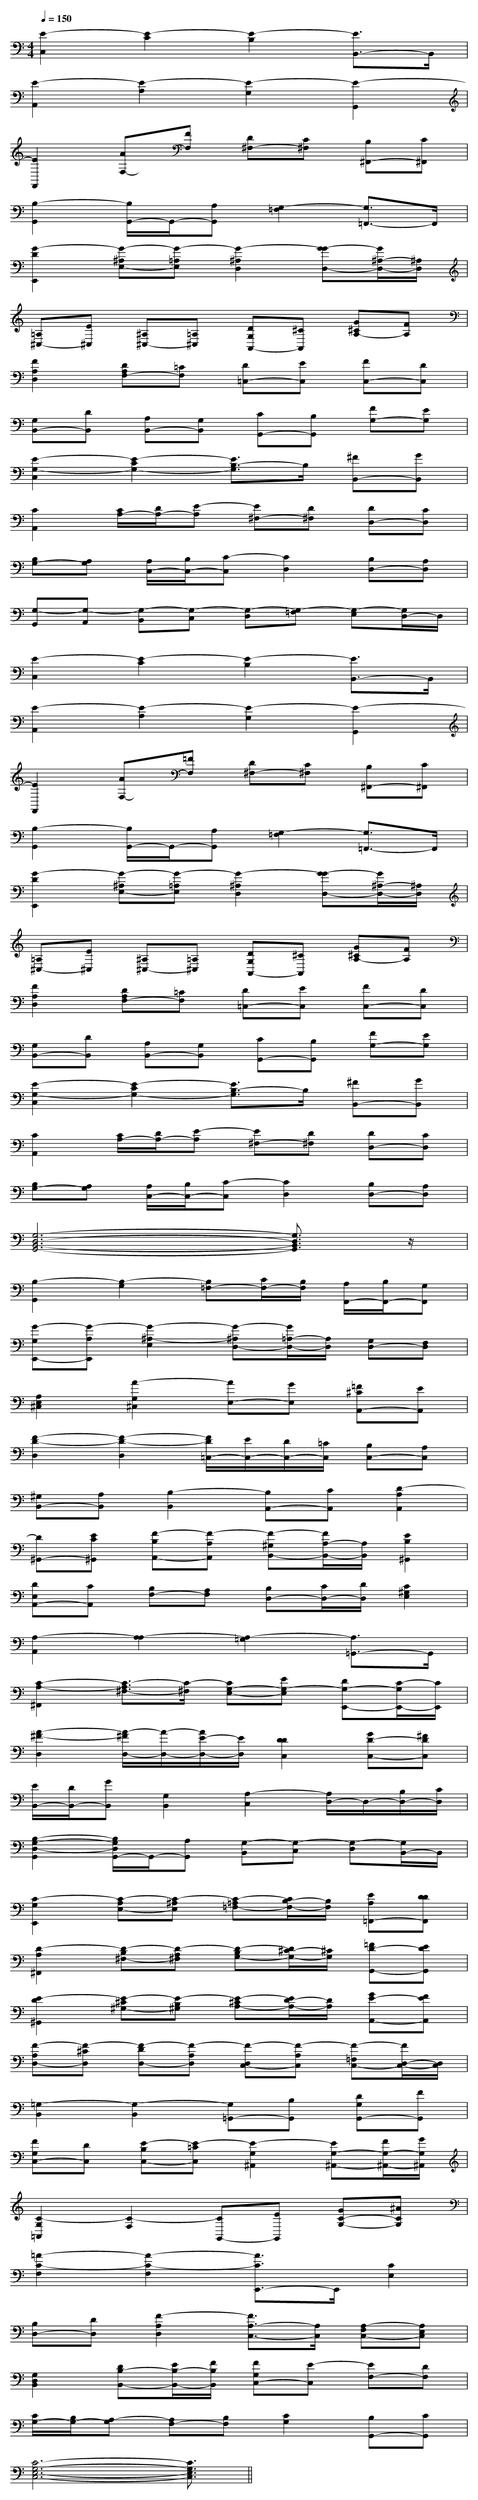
X:1
T:
M: 4/4
L: 1/8
Q:1/4=150
K:C % 0 sharps
V:1
[E2-C,2] [E2-C2] [E2-B,2] [E3/2B,,3/2-]B,,/2|
[E2-A,,2] [E2-A,2] [E2-G,2] [E2-G,,2]|
[E2F,,2] [AF,-][FF,] [D^F,-][C^F,] [B,^F,,-][C^F,,]|
[B,2-G,,2] [B,/2G,,/2-]G,,/2-[A,G,,] [G,2-=F,2] [G,3/2=F,,3/2-]F,,/2|
[G2-D2E,,2] [G-^A,E,-][G-=A,E,] [G2-^A,2D,2] [G-GD,-][G/2^A,/2-D,/2-][^A,/2D,/2]|
[=A,^C,-][E^C,] [^A,^C,-][=A,^C,] [DG,A,,-][^CA,,] [G^CA,-][FA,]|
[F2A,2D,2] [DA,F,-][=CF,] [D=C,-][EC,] [FC,-][DC,]|
[G,B,,-][DB,,] [A,B,,-][G,B,,] [CG,,-][B,G,,] [FG,-][EG,]|
[E2-G,2-C,2] [E2-C2G,2-] [E3/2B,3/2-G,3/2]B,/2 [^FB,,-][GB,,]|
[C2A,,2] [C/2A,/2-][D/2A,/2-][E-A,] [E^F,-][D^F,] [DD,-][CD,]|
[B,G,-][A,G,] [A,/2C,/2-][B,/2C,/2-][C-C,] [C2D,2] [B,D,-][A,D,]|
[G,-G,,][G,-A,,] [G,-B,,][G,-C,] [G,-D,][G,-=F,] [G,-E,][G,/2D,/2-]D,/2|
[E2-C,2] [E2-C2] [E2-B,2] [E3/2B,,3/2-]B,,/2|
[E2-A,,2] [E2-A,2] [E2-G,2] [E2-G,,2]|
[E2F,,2] [AF,-][=FF,] [D^F,-][C^F,] [B,^F,,-][C^F,,]|
[B,2-G,,2] [B,/2G,,/2-]G,,/2-[A,G,,] [G,2-=F,2] [G,3/2=F,,3/2-]F,,/2|
[G2-D2E,,2] [G-^A,E,-][G-=A,E,] [G2-^A,2D,2] [G-GD,-][G/2^A,/2-D,/2-][^A,/2D,/2]|
[=A,^C,-][E^C,] [^A,^C,-][=A,^C,] [DG,A,,-][^CA,,] [G^CA,-][FA,]|
[F2A,2D,2] [DA,F,-][=CF,] [D=C,-][EC,] [FC,-][DC,]|
[G,B,,-][DB,,] [A,B,,-][G,B,,] [CG,,-][B,G,,] [FG,-][EG,]|
[E2-G,2-C,2] [E2-C2G,2-] [E3/2B,3/2-G,3/2]B,/2 [^FB,,-][GB,,]|
[C2A,,2] [C/2A,/2-][D/2A,/2-][E-A,] [E^F,-][D^F,] [DD,-][CD,]|
[B,G,-][A,G,] [A,/2C,/2-][B,/2C,/2-][C-C,] [C2D,2] [B,D,-][A,D,]|
[G,6-D,6-B,,6-G,,6-] [G,3/2D,3/2B,,3/2G,,3/2]z/2|
[B,2-G,,2] [B,2-G,2] [B,=F,-][C/2F,/2-][B,/2F,/2] [A,/2F,,/2-][B,/2F,,/2-][G,F,,]|
[G-G,E,,-][G-A,E,,] [G2-^A,2-E,2] [G-^A,D,-][G/2=A,/2-D,/2-][A,/2D,/2] [G,D,-][F,D,]|
[A,2E,2^C,2] [A2-G,2^C,2] [AE,-][GE,] [=F^CA,,-][EA,,]|
[F2-D2-D,2] [F2-D2-D,2] [F/2D/2=C,/2-][E/2C,/2-][D/2C,/2-][=C/2C,/2] [B,C,-][A,C,]|
[^G,B,,-][A,B,,] [B,2-B,,2] [B,A,,-][CA,,] [D2-A,2A,,2]|
[D^G,,-][EC^G,,] [F-B,A,,-][F-A,A,,] [F-^G,B,,-][F/2A,/2-B,,/2-][A,/2B,,/2] [E2B,2^G,,2]|
[DE,A,,-][CA,,] [B,F,-][A,F,] [B,D,-][C/2D,/2-][D/2D,/2] [C2^G,2E,2]|
[A,2-A,,2] [A,2-A,2] [A,2-=G,2] [A,3/2=G,,3/2-]G,,/2|
[C2-A,2-^F,,2] [C3/2-A,3/2^F,3/2-][C/2-^F,/2] [CG,-E,-][EG,-E,] [DG,-E,,-][C/2-G,/2E,,/2-][C/2E,,/2]|
[A2-^F2-D,2] [A/2-^F/2D,/2-][A/2-D,/2-][A/2E/2-D,/2-][E/2D,/2] [D2D2C,2] [GD-C,-][^FDC,]|
[E/2B,,/2-][D/2B,,/2-][GB,,] [G,2B,,2] [A,2-C,2] [A,/2D,/2-]D,/2-[B,/2D,/2-][C/2D,/2]|
[B,2-G,2-D,2-G,,2] [B,/2G,/2D,/2G,,/2-]G,,/2-[A,G,,] [G,-B,,][G,-C,] [G,-D,][G,/2B,,/2-]B,,/2|
[C2-G,2E,,2] [C-A,E,-][C-^A,E,] [C-=A,=F,-][C/2B,/2-F,/2-][B,/2F,/2] [EA,=F,,-][DDF,,]|
[D2-A,2^F,,2] [D-B,^F,-][D-A,^F,] [D-B,G,-][D/2^C/2-G,/2-][^C/2G,/2] [=FD-G,,-][EDG,,]|
[E2-D2^G,,2] [E-^C^G,-][E-B,^G,] [E-^CA,-][E/2D/2-A,/2-][D/2A,/2] [GE-A,,-][FEA,,]|
[F-A,D,-][F-^CD,] [F-DD,-][F-A,D,] [F-D,C,-][F-A,C,] [F-=F,C,-][F/2D,/2-C,/2-][D,/2C,/2]|
[=G,2-B,,2] [G,2-B,,2] [G,=G,,-][B,G,,] [DG,G,,-][FG,,]|
[FG,C,-][DC,] [E-B,C,-][E-=CC,] [E2-G,2^A,,2] [EG,-^A,,-][F/2G,/2-^A,,/2-][G/2G,/2^A,,/2]|
[C2-G,2=A,,2] [C2-F,2] [CG,,-][EG,,] [GC-G,-][^ACG,]|
[=A2-C2-F,2] [A2-C2-F,2] [A3/2C3/2E,,3/2-]E,,/2 [C2E,2]|
[B,D,-][DD,] [F2-A,2D,2] [F3/2A,3/2-C,3/2-][A,/2C,/2] [A,-F,C,-][A,E,C,]|
[G,2D,2B,,2] [DB,-B,,-][E/2B,/2-B,,/2-][F/2B,/2B,,/2] [FG,C,-][E-C,] [EF,-][DF,]|
[C/2G,/2-][B,/2G,/2-][A,-G,] [A,F,-][B,F,] [C2G,2] [B,G,,-][CG,,]|
[C6-G,6-E,6-C,6-] [C3/2G,3/2E,3/2C,3/2]||
